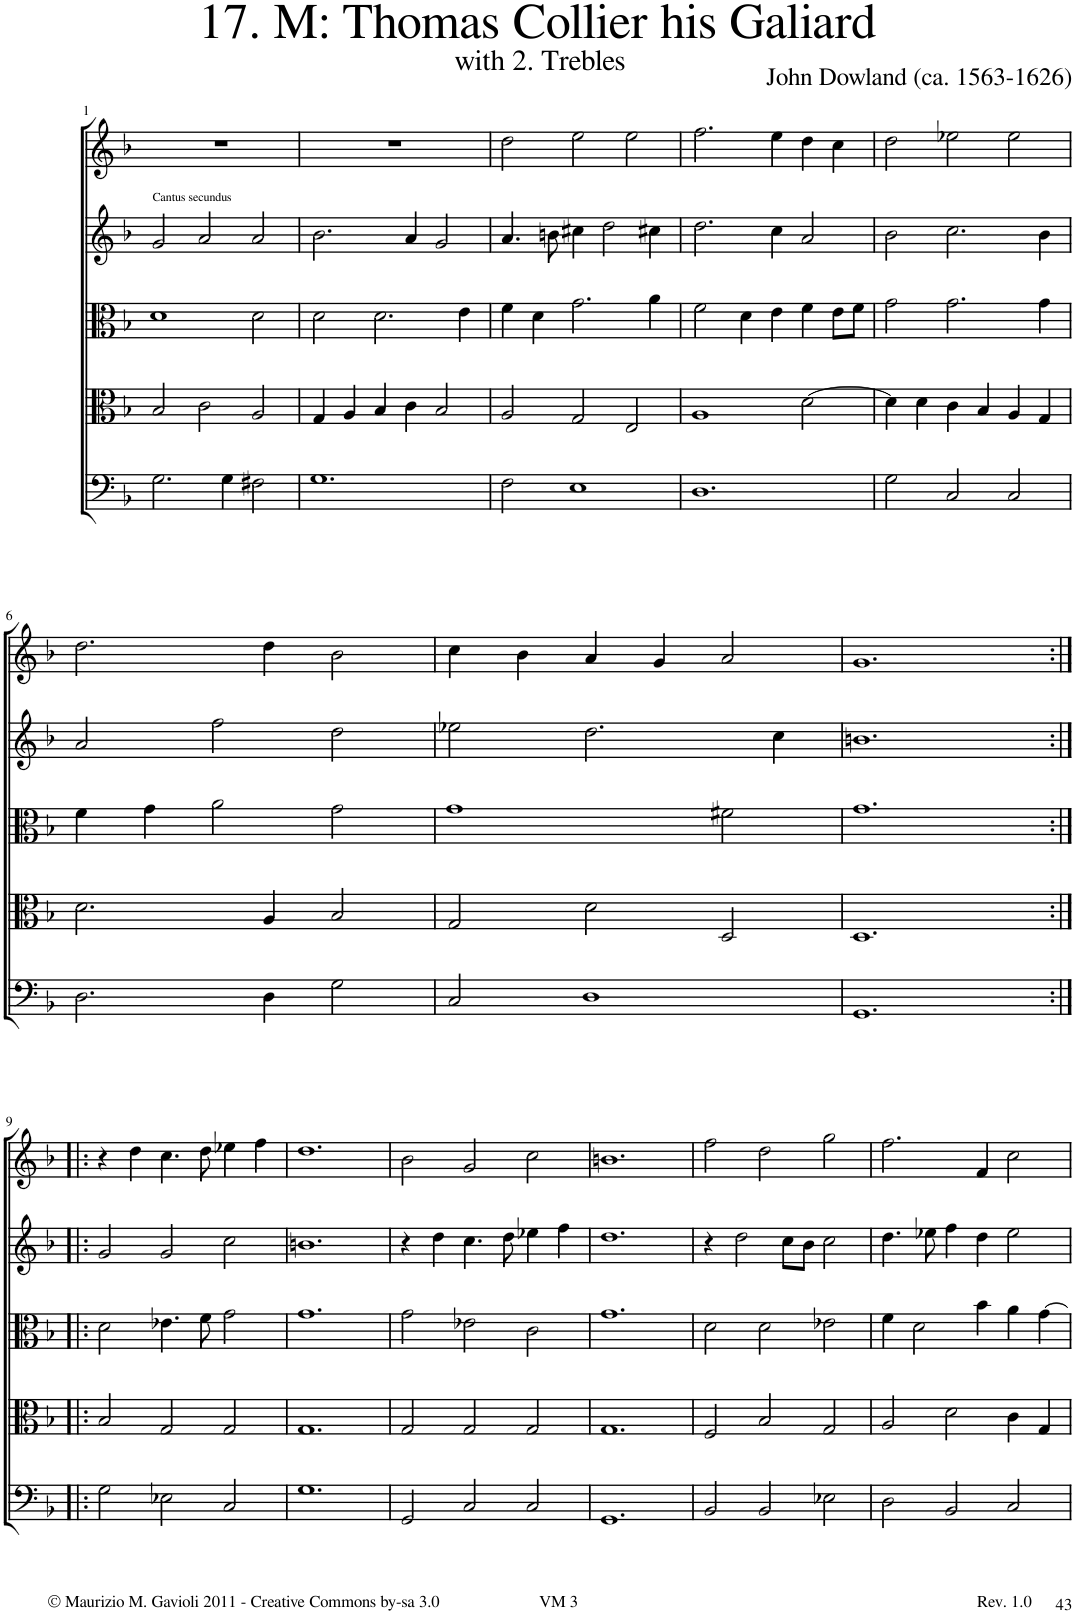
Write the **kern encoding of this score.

**kern	**kern	**kern	**kern	**kern
*part5	*part4	*part3	*part2	*part1
*staff5	*staff4	*staff3	*staff2	*staff1
*I"Trombone	*I"Trombone	*I"Trombone	*I"C Trumpet	*I"C Trumpet
*I'Trb	*I'Trb	*I'Trb	*I'Tpt	*I'Tpt
!!LO:PB:g=z
*clefF4	*clefC3	*clefC3	*clefG2	*clefG2
*k[b-]	*k[b-]	*k[b-]	*k[b-]	*k[b-]
*M3/2	*M3/2	*M3/2	*M3/2	*M3/2
=1!|:	=1!|:	=1!|:	=1!|:	=1!|:
!	!	!	!LO:TX:a:t=Cantus secundus	!
2.G\	2B-/	1d	2g/	1.r
.	2c\	.	2a/	.
4G\	.	.	.	.
2F#X\	2A/	2d\	2a/	.
=2	=2	=2	=2	=2
1.G	4G/	2d\	2.b-\	1.r
.	4A/	.	.	.
.	4B-/	2.d\	.	.
.	4c\	.	4a/	.
.	2B-/	.	2g/	.
.	.	4e\	.	.
=3	=3	=3	=3	=3
2F\	2A/	4f\	4.a/	2dd\
.	.	4d\	.	.
.	.	.	8bn\	.
1E	2G/	2.g\	4cc#X\	2ee\
.	.	.	2dd\	.
.	2E/	.	.	2ee\
.	.	4a\	4cc#X\	.
=4	=4	=4	=4	=4
1.D	1A	2f\	2.dd\	2.ff\
.	.	4d\	.	.
.	.	4e\	4cc\	4ee\
.	[2d\	4f\	2a/	4dd\
.	.	8e\L	.	4cc\
.	.	8f\J	.	.
=5	=5	=5	=5	=5
2G\	4d\]	2g\	2b-\	2dd\
.	4d\	.	.	.
2C/	4c\	2.g\	2.cc\	2ee-X\
.	4B-/	.	.	.
2C/	4A/	.	.	2ee-\
.	4G/	4g\	4b-\	.
!!LO:LB:g=z
=6	=6	=6	=6	=6
2.D\	2.d\	4f\	2a/	2.dd\
.	.	4g\	.	.
.	.	2a\	2ff\	.
4D\	4A/	.	.	4dd\
2G\	2B-/	2g\	2dd\	2b-\
=7	=7	=7	=7	=7
2C/	2G/	1g	2ee-X\	4cc\
.	.	.	.	4b-\
1D	2d\	.	2.dd\	4a/
.	.	.	.	4g/
.	2D/	2f#X\	.	2a/
.	.	.	4cc\	.
=8	=8	=8	=8	=8
1.GG	1.D	1.g	1.bn	1.g
!!LO:LB:g=z
=9:|!|:	=9:|!|:	=9:|!|:	=9:|!|:	=9:|!|:
2G\	2B-/	2d\	2g/	4r
.	.	.	.	4dd\
2E-X\	2G/	4.e-X\	2g/	4.cc\
.	.	8f\	.	8dd\
2C/	2G/	2g\	2cc\	4ee-X\
.	.	.	.	4ff\
=10	=10	=10	=10	=10
1.G	1.G	1.g	1.bn	1.dd
=11	=11	=11	=11	=11
2GG/	2G/	2g\	4r	2b-\
.	.	.	4dd\	.
2C/	2G/	2e-X\	4.cc\	2g/
.	.	.	8dd\	.
2C/	2G/	2c\	4ee-X\	2cc\
.	.	.	4ff\	.
=12	=12	=12	=12	=12
1.GG	1.G	1.g	1.dd	1.bn
=13	=13	=13	=13	=13
2BB-/	2F/	2d\	4r	2ff\
.	.	.	2dd\	.
2BB-/	2B-/	2d\	.	2dd\
.	.	.	8cc\L	.
.	.	.	8b-\J	.
2E-X\	2G/	2e-X\	2cc\	2gg\
=14	=14	=14	=14	=14
2D\	2A/	4f\	4.dd\	2.ff\
.	.	2d\	.	.
.	.	.	8ee-X\	.
2BB-/	2d\	.	4ff\	.
.	.	4b-\	4dd\	4f/
2C/	4c\	4a\	2ee-\	2cc\
.	4G/	[4g\	.	.
=	=	=	=	=
*-	*-	*-	*-	*-
